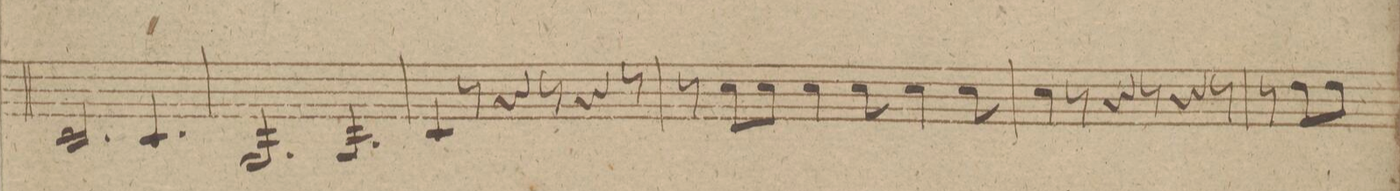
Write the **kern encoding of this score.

**kern	**dynam
*I"Clarino 2do in E.	*
*clefG2	*
*k[f#c#g#d#]	*
*M9/8	*
2.e/	.
4.e/	.
=72	=72
2.B/	.
4.B/	.
=73	=73
4e/	.
8r	.
4r	.
8r	.
4r	.
8r	.
=74	=74
8r	.
8ee\L	.
8ee\J	.
4ee\	.
8ee\	.
4ee\	.
8ee\	.
=75	=75
4ee\	.
8r	.
4r	.
8r	.
4r	.
8r	.
=76	=76
8r	.
8ff#\L	.
8ff#\J	.
*-	*-
